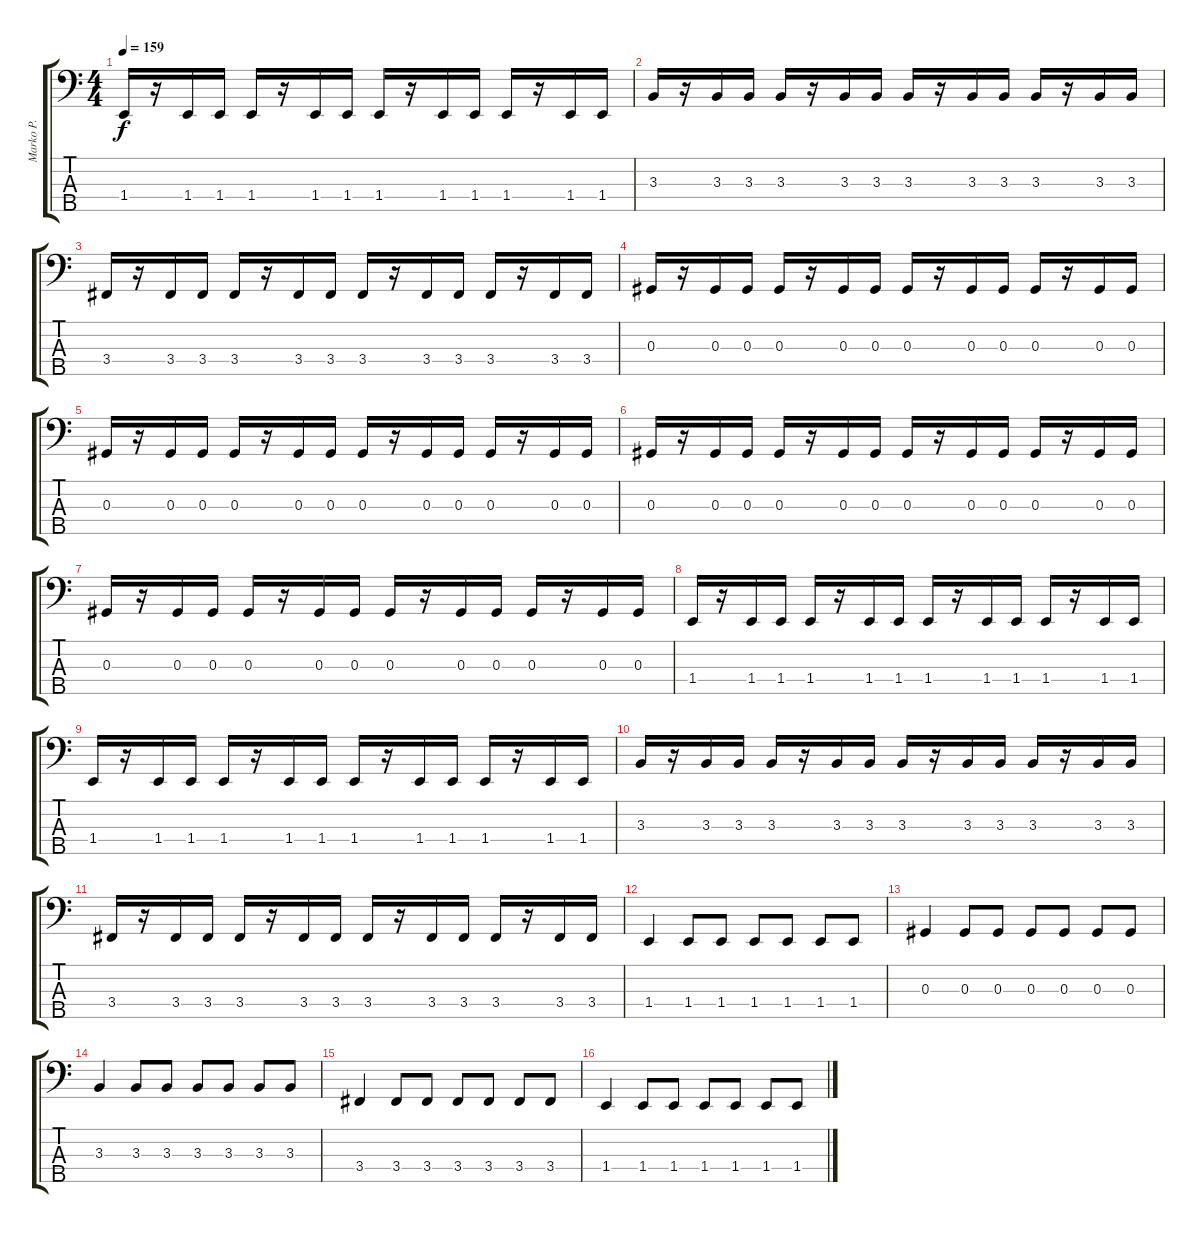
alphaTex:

\track ("Marko P." "Marko P.") {instrument electricbassfinger}
\staff {score tabs}
\tuning (Gb2 Db2 Ab1 Eb1 Bb0) {hide}
\ts (4 4)
\tempo 159
\clef f4
\ks c
1.4.16{dy f} r.16 1.4.16 1.4.16 1.4.16 r.16 1.4.16 1.4.16 1.4.16 r.16 1.4.16 1.4.16 1.4.16 r.16 1.4.16 1.4.16 |
3.3.16 r.16 3.3.16 3.3.16 3.3.16 r.16 3.3.16 3.3.16 3.3.16 r.16 3.3.16 3.3.16 3.3.16 r.16 3.3.16 3.3.16 |
3.4.16 r.16 3.4.16 3.4.16 3.4.16 r.16 3.4.16 3.4.16 3.4.16 r.16 3.4.16 3.4.16 3.4.16 r.16 3.4.16 3.4.16 |
0.3.16 r.16 0.3.16 0.3.16 0.3.16 r.16 0.3.16 0.3.16 0.3.16 r.16 0.3.16 0.3.16 0.3.16 r.16 0.3.16 0.3.16 |
0.3.16 r.16 0.3.16 0.3.16 0.3.16 r.16 0.3.16 0.3.16 0.3.16 r.16 0.3.16 0.3.16 0.3.16 r.16 0.3.16 0.3.16 |
0.3.16 r.16 0.3.16 0.3.16 0.3.16 r.16 0.3.16 0.3.16 0.3.16 r.16 0.3.16 0.3.16 0.3.16 r.16 0.3.16 0.3.16 |
0.3.16 r.16 0.3.16 0.3.16 0.3.16 r.16 0.3.16 0.3.16 0.3.16 r.16 0.3.16 0.3.16 0.3.16 r.16 0.3.16 0.3.16 |
1.4.16 r.16 1.4.16 1.4.16 1.4.16 r.16 1.4.16 1.4.16 1.4.16 r.16 1.4.16 1.4.16 1.4.16 r.16 1.4.16 1.4.16 |
1.4.16 r.16 1.4.16 1.4.16 1.4.16 r.16 1.4.16 1.4.16 1.4.16 r.16 1.4.16 1.4.16 1.4.16 r.16 1.4.16 1.4.16 |
3.3.16 r.16 3.3.16 3.3.16 3.3.16 r.16 3.3.16 3.3.16 3.3.16 r.16 3.3.16 3.3.16 3.3.16 r.16 3.3.16 3.3.16 |
3.4.16 r.16 3.4.16 3.4.16 3.4.16 r.16 3.4.16 3.4.16 3.4.16 r.16 3.4.16 3.4.16 3.4.16 r.16 3.4.16 3.4.16 |
1.4.4 1.4.8 1.4.8 1.4.8 1.4.8 1.4.8 1.4.8 |
0.3.4 0.3.8 0.3.8 0.3.8 0.3.8 0.3.8 0.3.8 |
3.3.4 3.3.8 3.3.8 3.3.8 3.3.8 3.3.8 3.3.8 |
3.4.4 3.4.8 3.4.8 3.4.8 3.4.8 3.4.8 3.4.8 |
1.4.4 1.4.8 1.4.8 1.4.8 1.4.8 1.4.8 1.4.8
